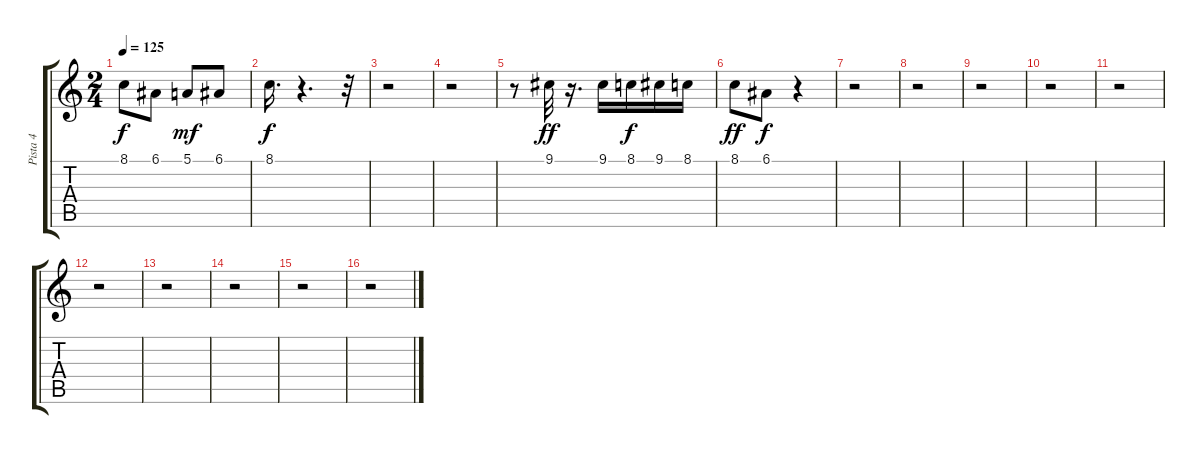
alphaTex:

\track ("Pista 4" "Pista 4") {instrument flute}
\staff {score tabs}
\tuning (E4 B3 G3 D3 A2 E2) {hide}
\ts (2 4)
\tempo 125
\clef g2
\ks c
8.1.8{dy f} 6.1.8 5.1.8{dy mf} 6.1.8 |
8.1.16{d dy f} r.4{d} r.32 |
r.2 |
r.2 |
r.8 9.1.32{dy ff} r.16{d} 9.1.16 8.1.16{dy f} 9.1.16 8.1.16 |
8.1.8{dy ff} 6.1.8{dy f} r.4 |
r.2 |
r.2 |
r.2 |
r.2 |
r.2 |
r.2 |
r.2 |
r.2 |
r.2 |
r.2
